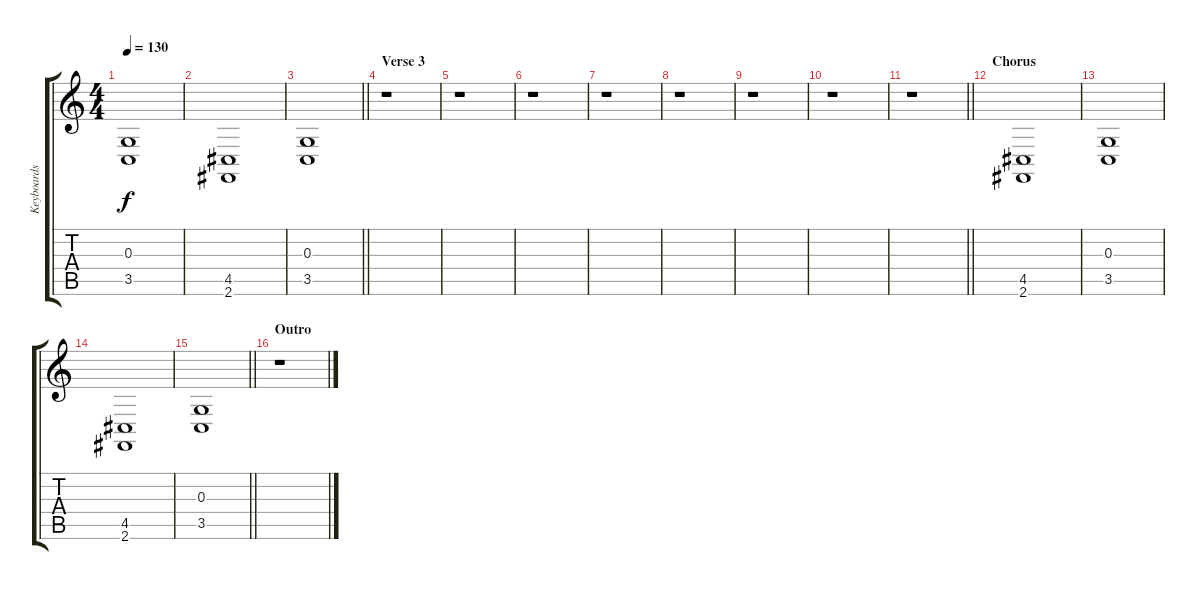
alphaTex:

\track ("Keyboards" "Keyboards") {instrument synthstrings1}
\staff {score tabs}
\tuning (E4 B3 G3 D3 A2 E2) {hide}
\ts (4 4)
\tempo 130
\clef g2
\ks c
(0.3 3.5).1{dy f} |
(4.5 2.6).1 |
\barLineRight lightlight
(0.3 3.5).1 |
\section ("" "Verse 3")
r.1 |
r.1 |
r.1 |
r.1 |
r.1 |
r.1 |
r.1 |
\barLineRight lightlight
r.1 |
\section ("" "Chorus")
(4.5 2.6).1 |
(0.3 3.5).1 |
(4.5 2.6).1 |
\barLineRight lightlight
(0.3 3.5).1 |
\section ("" "Outro")
r.1
